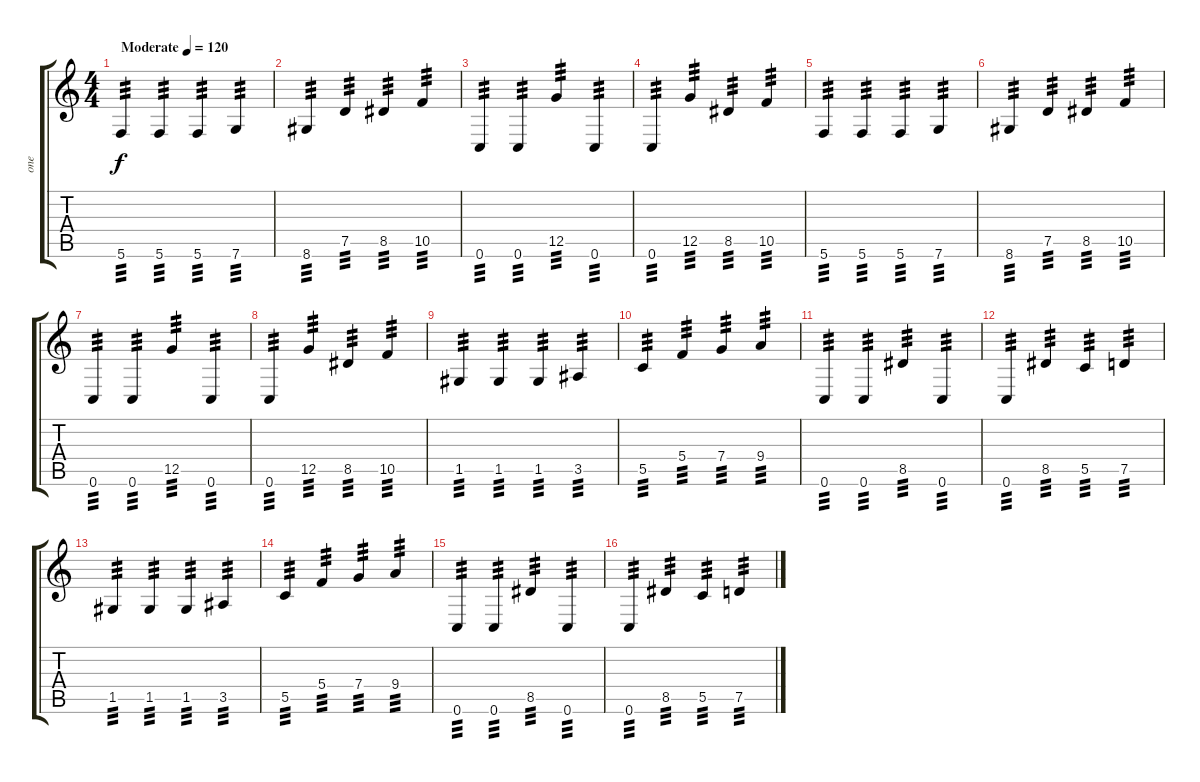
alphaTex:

\track ("one" "one") {instrument acousticguitarsteel}
\staff {score tabs}
\tuning (D4 A3 F3 C3 G2 C2) {hide}
\ts (4 4)
\tempo (120 "Moderate")
\clef g2
\ks c
5.6.4{tp 3 dy f instrument acousticguitarsteel} 5.6.4{tp 3} 5.6.4{tp 3} 7.6.4{tp 3} |
8.6.4{tp 3} 7.5.4{tp 3} 8.5.4{tp 3} 10.5.4{tp 3} |
0.6.4{tp 3} 0.6.4{tp 3} 12.5.4{tp 3} 0.6.4{tp 3} |
0.6.4{tp 3} 12.5.4{tp 3} 8.5.4{tp 3} 10.5.4{tp 3} |
5.6.4{tp 3} 5.6.4{tp 3} 5.6.4{tp 3} 7.6.4{tp 3} |
8.6.4{tp 3} 7.5.4{tp 3} 8.5.4{tp 3} 10.5.4{tp 3} |
0.6.4{tp 3} 0.6.4{tp 3} 12.5.4{tp 3} 0.6.4{tp 3} |
0.6.4{tp 3} 12.5.4{tp 3} 8.5.4{tp 3} 10.5.4{tp 3} |
1.5.4{tp 3} 1.5.4{tp 3} 1.5.4{tp 3} 3.5.4{tp 3} |
5.5.4{tp 3} 5.4.4{tp 3} 7.4.4{tp 3} 9.4.4{tp 3} |
0.6.4{tp 3} 0.6.4{tp 3} 8.5.4{tp 3} 0.6.4{tp 3} |
0.6.4{tp 3} 8.5.4{tp 3} 5.5.4{tp 3} 7.5.4{tp 3} |
1.5.4{tp 3} 1.5.4{tp 3} 1.5.4{tp 3} 3.5.4{tp 3} |
5.5.4{tp 3} 5.4.4{tp 3} 7.4.4{tp 3} 9.4.4{tp 3} |
0.6.4{tp 3} 0.6.4{tp 3} 8.5.4{tp 3} 0.6.4{tp 3} |
0.6.4{tp 3} 8.5.4{tp 3} 5.5.4{tp 3} 7.5.4{tp 3}
